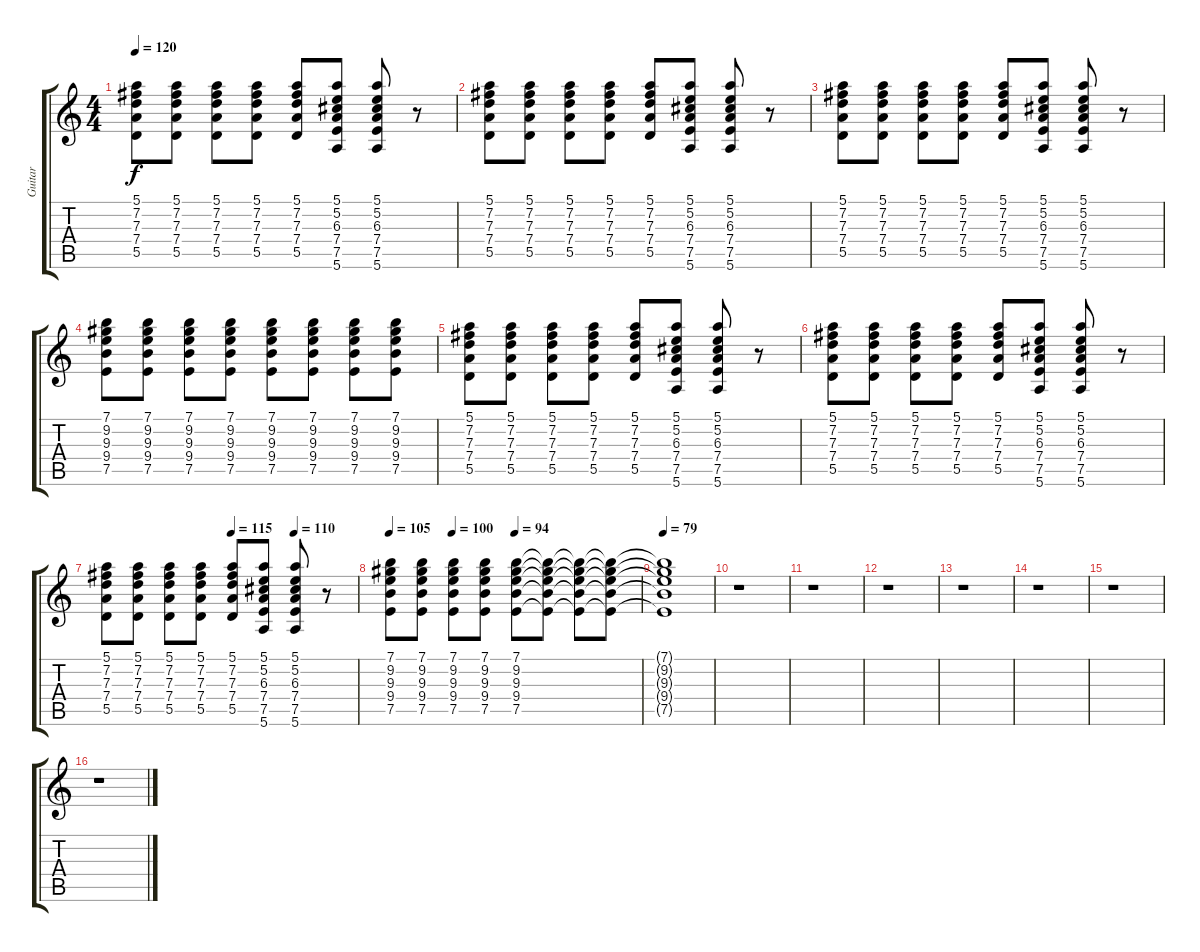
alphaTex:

\track ("Guitar" "Guitar") {instrument acousticguitarsteel}
\staff {score tabs}
\tuning (E4 B3 G3 D3 A2 E2) {hide}
\ts (4 4)
\tempo 120
\clef g2
\ks c
(5.1 7.2 7.3 7.4 5.5).8{dy f} (5.1 7.2 7.3 7.4 5.5).8 (5.1 7.2 7.3 7.4 5.5).8 (5.1 7.2 7.3 7.4 5.5).8 (5.1 7.2 7.3 7.4 5.5).8 (5.1 5.2 6.3 7.4 7.5 5.6).8 (5.1 5.2 6.3 7.4 7.5 5.6).8 r.8 |
(5.1 7.2 7.3 7.4 5.5).8 (5.1 7.2 7.3 7.4 5.5).8 (5.1 7.2 7.3 7.4 5.5).8 (5.1 7.2 7.3 7.4 5.5).8 (5.1 7.2 7.3 7.4 5.5).8 (5.1 5.2 6.3 7.4 7.5 5.6).8 (5.1 5.2 6.3 7.4 7.5 5.6).8 r.8 |
(5.1 7.2 7.3 7.4 5.5).8 (5.1 7.2 7.3 7.4 5.5).8 (5.1 7.2 7.3 7.4 5.5).8 (5.1 7.2 7.3 7.4 5.5).8 (5.1 7.2 7.3 7.4 5.5).8 (5.1 5.2 6.3 7.4 7.5 5.6).8 (5.1 5.2 6.3 7.4 7.5 5.6).8 r.8 |
(7.1 9.2 9.3 9.4 7.5).8 (7.1 9.2 9.3 9.4 7.5).8 (7.1 9.2 9.3 9.4 7.5).8 (7.1 9.2 9.3 9.4 7.5).8 (7.1 9.2 9.3 9.4 7.5).8 (7.1 9.2 9.3 9.4 7.5).8 (7.1 9.2 9.3 9.4 7.5).8 (7.1 9.2 9.3 9.4 7.5).8 |
(5.1 7.2 7.3 7.4 5.5).8 (5.1 7.2 7.3 7.4 5.5).8 (5.1 7.2 7.3 7.4 5.5).8 (5.1 7.2 7.3 7.4 5.5).8 (5.1 7.2 7.3 7.4 5.5).8 (5.1 5.2 6.3 7.4 7.5 5.6).8 (5.1 5.2 6.3 7.4 7.5 5.6).8 r.8 |
(5.1 7.2 7.3 7.4 5.5).8 (5.1 7.2 7.3 7.4 5.5).8 (5.1 7.2 7.3 7.4 5.5).8 (5.1 7.2 7.3 7.4 5.5).8 (5.1 7.2 7.3 7.4 5.5).8 (5.1 5.2 6.3 7.4 7.5 5.6).8 (5.1 5.2 6.3 7.4 7.5 5.6).8 r.8 |
\tempo (115 0.5)
\tempo (110 0.75)
(5.1 7.2 7.3 7.4 5.5).8 (5.1 7.2 7.3 7.4 5.5).8 (5.1 7.2 7.3 7.4 5.5).8 (5.1 7.2 7.3 7.4 5.5).8 (5.1 7.2 7.3 7.4 5.5).8 (5.1 5.2 6.3 7.4 7.5 5.6).8 (5.1 5.2 6.3 7.4 7.5 5.6).8 r.8 |
\tempo 105
\tempo (100 0.25)
\tempo (94 0.5)
(7.1 9.2 9.3 9.4 7.5).8 (7.1 9.2 9.3 9.4 7.5).8 (7.1 9.2 9.3 9.4 7.5).8 (7.1 9.2 9.3 9.4 7.5).8 (7.1 9.2 9.3 9.4 7.5).8 (7.1{t} 9.2{t} 9.3{t} 9.4{t} 7.5{t}).8 (7.1{t} 9.2{t} 9.3{t} 9.4{t} 7.5{t}).8 (7.1{t} 9.2{t} 9.3{t} 9.4{t} 7.5{t}).8 |
\tempo 79
(7.1{t} 9.2{t} 9.3{t} 9.4{t} 7.5{t}).1 |
r.1 |
r.1 |
r.1 |
r.1 |
r.1 |
r.1 |
r.1
